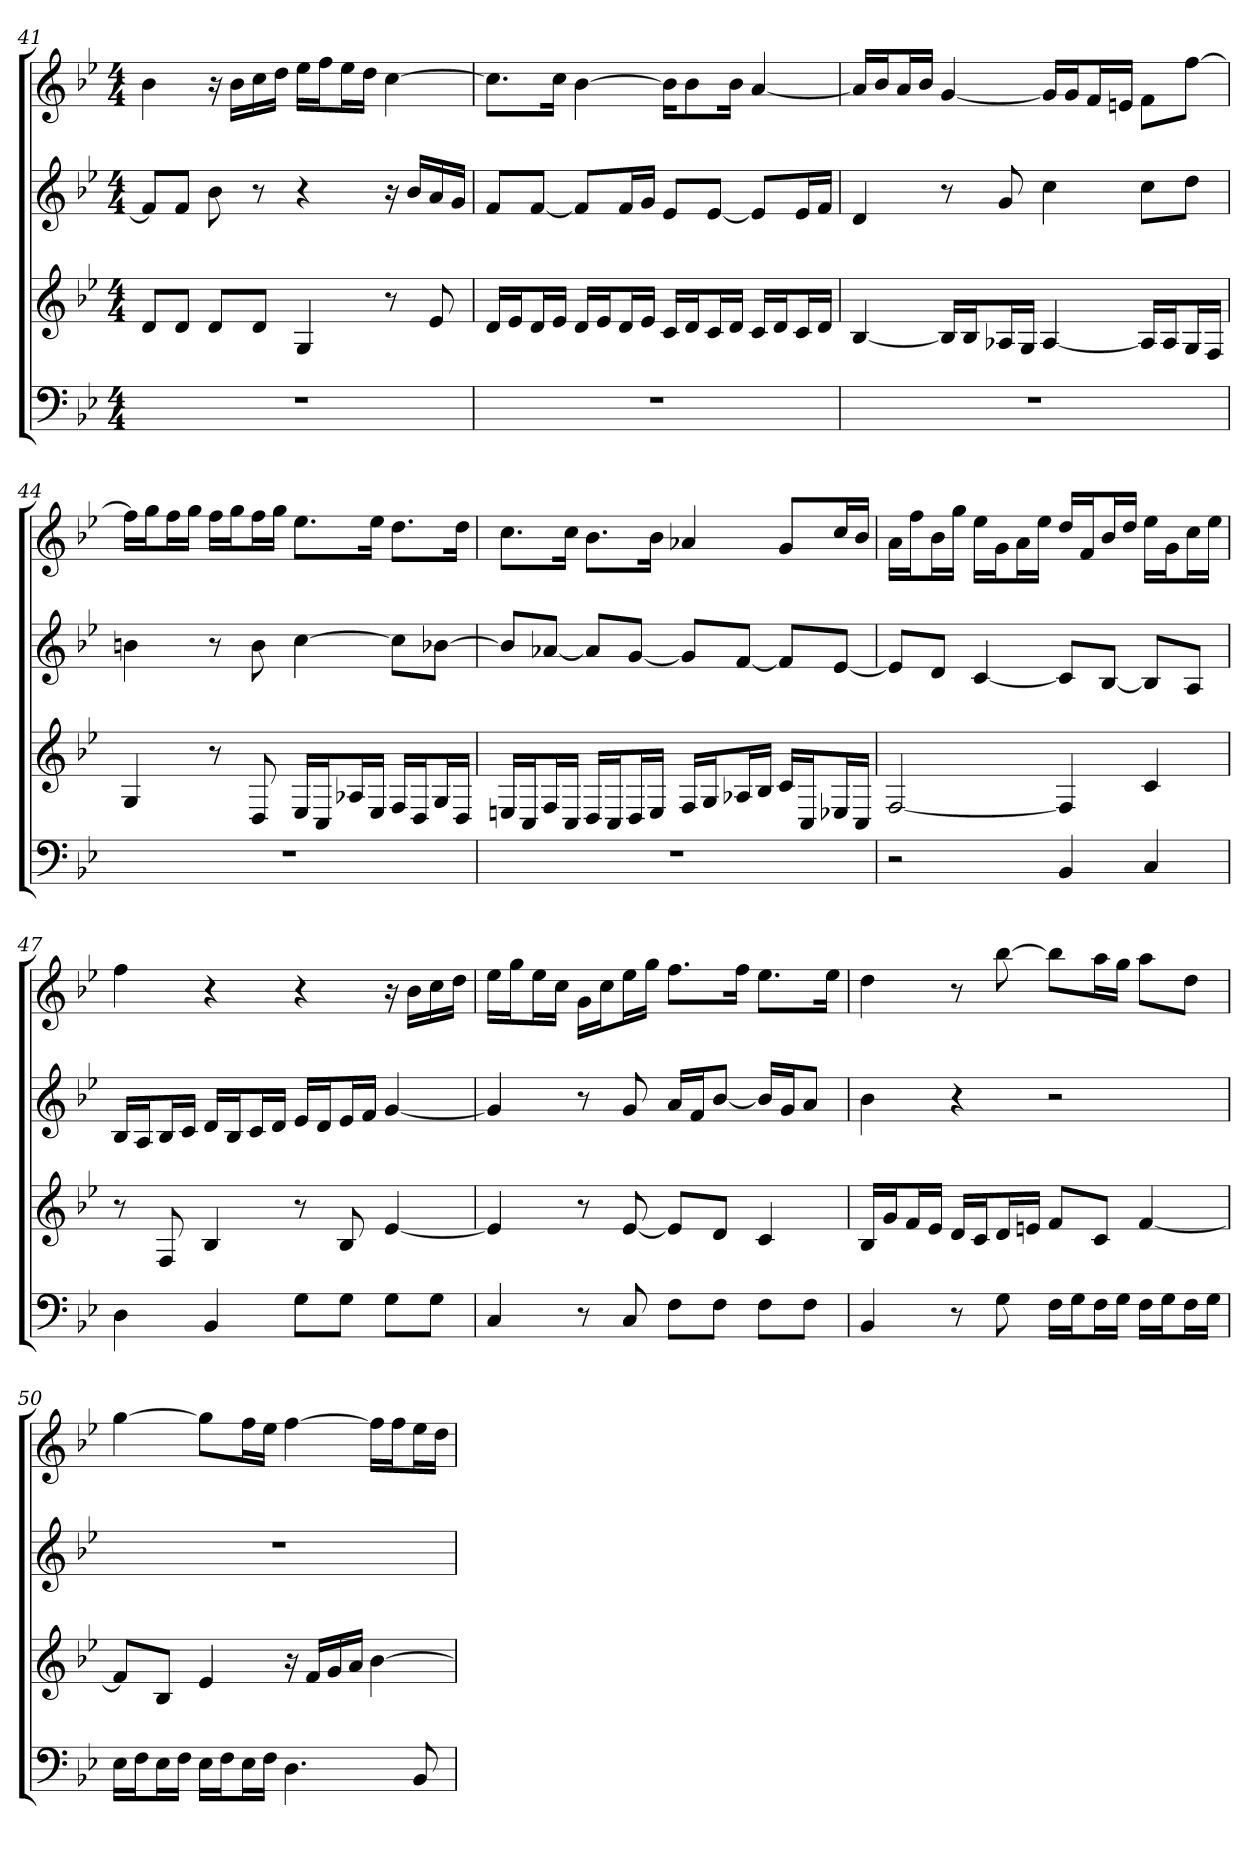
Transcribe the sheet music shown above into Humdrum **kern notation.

**kern	**kern	**kern	**kern
*part4	*part3	*part2	*part1
*staff4	*staff3	*staff2	*staff1
*k[b-e-]	*k[b-e-]	*k[b-e-]	*k[b-e-]
*M4/4	*M4/4	*M4/4	*M4/4
=41	=41	=41	=41
1r	8dL	8fL]	4b-
.	8dJ	8fJ	.
.	8dL	8b-	16r
.	.	.	16b-LL
.	8dJ	8r	16cc
.	.	.	16ddJJ
.	4G	4r	16ee-LL
.	.	.	16ffJ
.	.	.	16ee-L
.	.	.	16ddJJ
.	8r	16r	[4cc
.	.	16b-LL	.
.	8e-	16a	.
.	.	16gJJ	.
=42	=42	=42	=42
1r	16dLL	8fL	8.ccL]
.	16e-J	.	.
.	16dL	[8fJ	.
.	16e-JJ	.	16ccJk
.	16dLL	8fL]	[4b-
.	16e-J	.	.
.	16dL	16fL	.
.	16e-JJ	16gJJ	.
.	16cLL	8e-L	16b-KL]
.	16dJ	.	8b-
.	16cL	[8e-J	.
.	16dJJ	.	16b-Jk
.	16cLL	8e-L]	[4a
.	16dJ	.	.
.	16cL	16e-L	.
.	16dJJ	16fJJ	.
=43	=43	=43	=43
1r	[4B-	4d	16aLL]
.	.	.	16b-J
.	.	.	16aL
.	.	.	16b-JJ
.	16B-LL]	8r	[4g
.	16B-J	.	.
.	16A-XL	8g	.
.	16GJJ	.	.
.	[4A-	4cc	16gLL]
.	.	.	16gJ
.	.	.	16fL
.	.	.	16enJJ
.	16A-LL]	8ccL	8fL
.	16A-J	.	.
.	16GL	8ddJ	[8ffJ
.	16FJJ	.	.
=44	=44	=44	=44
1r	4G	4bn	16ffLL]
.	.	.	16ggJ
.	.	.	16ffL
.	.	.	16ggJJ
.	8r	8r	16ffLL
.	.	.	16ggJ
.	8D	8b	16ffL
.	.	.	16ggJJ
.	16E-LL	[4cc	8.ee-L
.	16CJ	.	.
.	16A-XL	.	.
.	16E-JJ	.	16ee-Jk
.	16FLL	8ccL]	8.ddL
.	16DJ	.	.
.	16GL	[8b-XJ	.
.	16DJJ	.	16ddJk
=45	=45	=45	=45
1r	16EnLL	8b-L]	8.ccL
.	16CJ	.	.
.	16FL	[8a-XJ	.
.	16CJJ	.	16ccJk
.	16DLL	8a-L]	8.b-L
.	16CJ	.	.
.	16DL	[8gJ	.
.	16EJJ	.	16b-Jk
.	16FLL	8gL]	4a-X
.	16GJ	.	.
.	16A-XL	[8fJ	.
.	16B-JJ	.	.
.	16cLL	8fL]	8gL
.	16CJ	.	.
.	16E-XL	[8e-J	16ccL
.	16CJJ	.	16b-JJ
=46	=46	=46	=46
2r	[2F	8e-L]	16aLL
.	.	.	16ffJ
.	.	8dJ	16b-L
.	.	.	16ggJJ
.	.	[4c	16ee-LL
.	.	.	16gJ
.	.	.	16aL
.	.	.	16ee-JJ
4BB-	4F]	8cL]	16ddLL
.	.	.	16fJ
.	.	[8B-J	16b-L
.	.	.	16ddJJ
4C	4c	8B-L]	16ee-LL
.	.	.	16gJ
.	.	8AJ	16ccL
.	.	.	16ee-JJ
=47	=47	=47	=47
4D	8r	16B-LL	4ff
.	.	16AJ	.
.	8F	16B-L	.
.	.	16cJJ	.
4BB-	4B-	16dLL	4r
.	.	16B-J	.
.	.	16cL	.
.	.	16dJJ	.
8GL	8r	16e-LL	4r
.	.	16dJ	.
8GJ	8B-	16e-L	.
.	.	16fJJ	.
8GL	[4e-	[4g	16r
.	.	.	16b-LL
8GJ	.	.	16cc
.	.	.	16ddJJ
=48	=48	=48	=48
4C	4e-]	4g]	16ee-LL
.	.	.	16ggJ
.	.	.	16ee-L
.	.	.	16ccJJ
8r	8r	8r	16gLL
.	.	.	16ccJ
8C	[8e-	8g	16ee-L
.	.	.	16ggJJ
8FL	8e-L]	16aLL	8.ffL
.	.	16fJ	.
8FJ	8dJ	[8b-J	.
.	.	.	16ffJk
8FL	4c	16b-LL]	8.ee-L
.	.	16gJ	.
8FJ	.	8aJ	.
.	.	.	16ee-Jk
=49	=49	=49	=49
4BB-	16B-LL	4b-	4dd
.	16gJ	.	.
.	16fL	.	.
.	16e-JJ	.	.
8r	16dLL	4r	8r
.	16cJ	.	.
8G	16dL	.	[8bb-
.	16enJJ	.	.
16FLL	8fL	2r	8bb-L]
16GJ	.	.	.
16FL	8cJ	.	16aaL
16GJJ	.	.	16ggJJ
16FLL	[4f	.	8aaL
16GJ	.	.	.
16FL	.	.	8ddJ
16GJJ	.	.	.
=50	=50	=50	=50
16E-LL	8fL]	1r	[4gg
16FJ	.	.	.
16E-L	8B-J	.	.
16FJJ	.	.	.
16E-LL	4e-	.	8ggL]
16FJ	.	.	.
16E-L	.	.	16ffL
16FJJ	.	.	16ee-JJ
4.D	16r	.	[4ff
.	16fLL	.	.
.	16g	.	.
.	16aJJ	.	.
.	[4b-	.	16ffLL]
.	.	.	16ffJ
8BB-	.	.	16ee-L
.	.	.	16ddJJ
=	=	=	=
*-	*-	*-	*-
